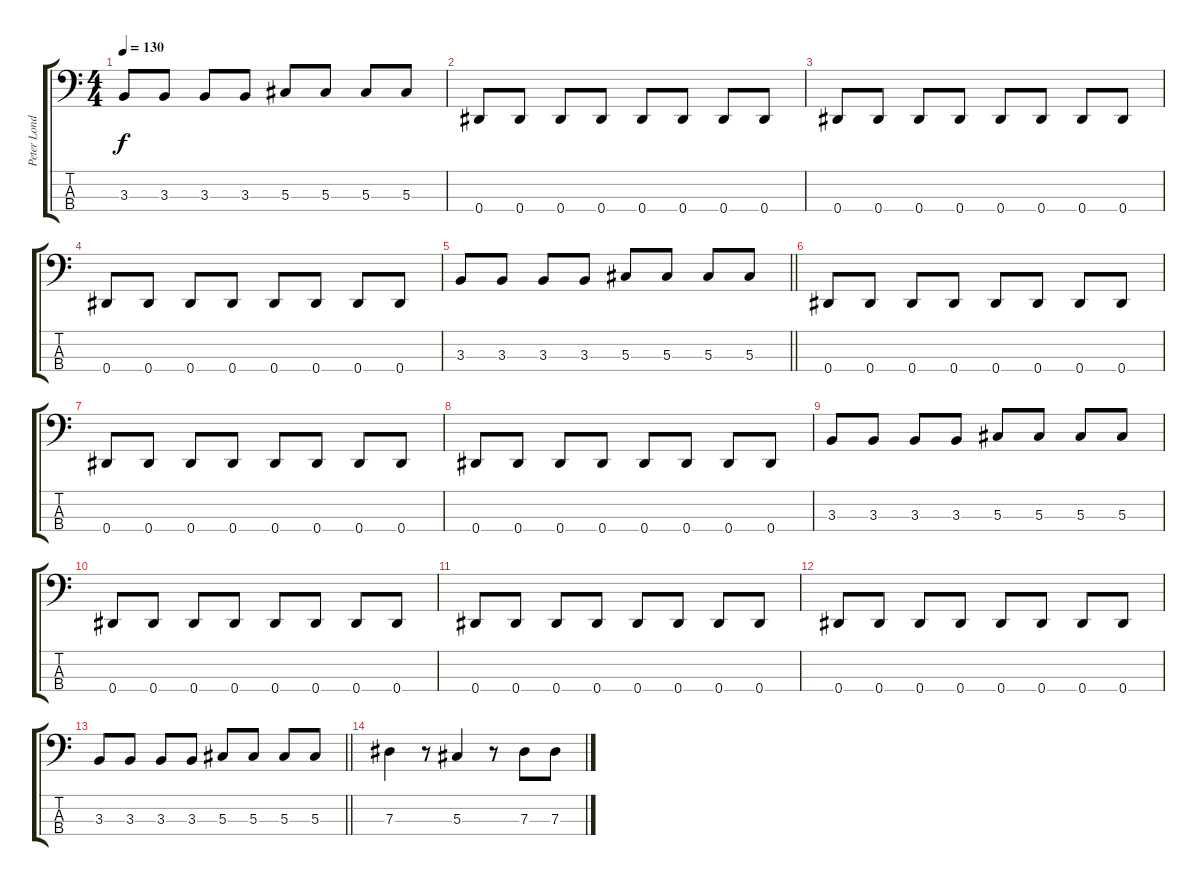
\track ("Peter London (Bass)" "Peter Lond") {instrument electricbassfinger}
\staff {score tabs}
\tuning (Gb2 Db2 Ab1 Eb1) {hide}
\ts (4 4)
\tempo 130
\clef f4
\ks c
3.3.8{dy f} 3.3.8 3.3.8 3.3.8 5.3.8 5.3.8 5.3.8 5.3.8 |
0.4.8 0.4.8 0.4.8 0.4.8 0.4.8 0.4.8 0.4.8 0.4.8 |
0.4.8 0.4.8 0.4.8 0.4.8 0.4.8 0.4.8 0.4.8 0.4.8 |
0.4.8 0.4.8 0.4.8 0.4.8 0.4.8 0.4.8 0.4.8 0.4.8 |
\barLineRight lightlight
3.3.8 3.3.8 3.3.8 3.3.8 5.3.8 5.3.8 5.3.8 5.3.8 |
0.4.8 0.4.8 0.4.8 0.4.8 0.4.8 0.4.8 0.4.8 0.4.8 |
0.4.8 0.4.8 0.4.8 0.4.8 0.4.8 0.4.8 0.4.8 0.4.8 |
0.4.8 0.4.8 0.4.8 0.4.8 0.4.8 0.4.8 0.4.8 0.4.8 |
3.3.8 3.3.8 3.3.8 3.3.8 5.3.8 5.3.8 5.3.8 5.3.8 |
0.4.8 0.4.8 0.4.8 0.4.8 0.4.8 0.4.8 0.4.8 0.4.8 |
0.4.8 0.4.8 0.4.8 0.4.8 0.4.8 0.4.8 0.4.8 0.4.8 |
0.4.8 0.4.8 0.4.8 0.4.8 0.4.8 0.4.8 0.4.8 0.4.8 |
\barLineRight lightlight
3.3.8 3.3.8 3.3.8 3.3.8 5.3.8 5.3.8 5.3.8 5.3.8 |
7.3.4 r.8 5.3.4 r.8 7.3.8 7.3.8
